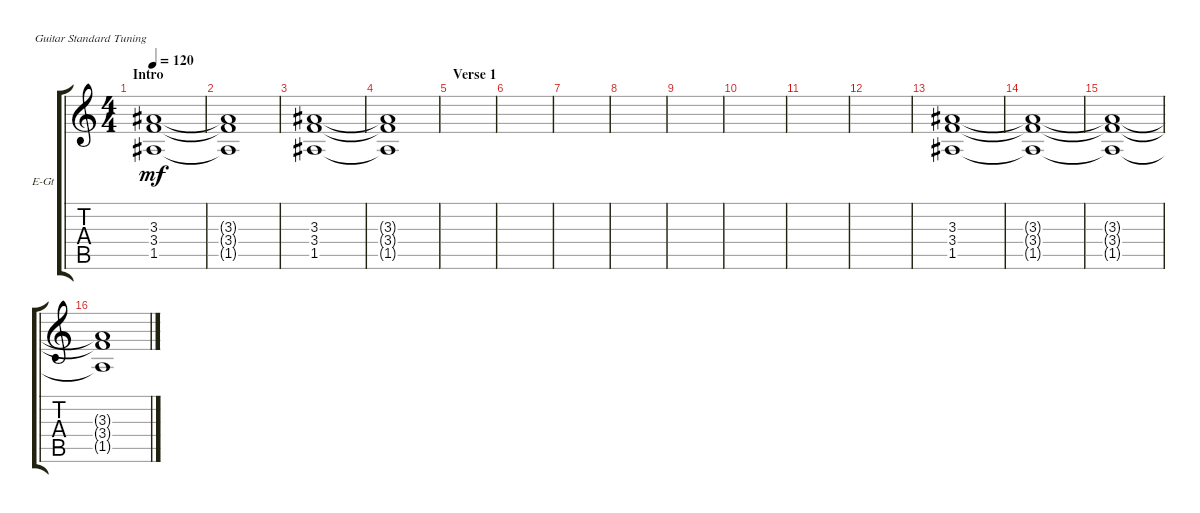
\defaultSystemsLayout 4
\bracketExtendMode groupsimilarinstruments
\firstSystemTrackNameOrientation horizontal
\otherSystemsTrackNameOrientation horizontal
\track ("Electric Guitar" "E-Gt") {instrument distortionguitar}
\staff {score tabs}
\tuning (E4 B3 G3 D3 A2 E2)
\ts (4 4)
\section ("" "Intro")
\tempo 120
\clef g2
\ks c
(1.5 3.4 3.3).1{dy mf instrument distortionguitar} |
(1.5{t} 3.4{t} 3.3{t}).1 |
(1.5 3.4 3.3).1 |
(1.5{t} 3.4{t} 3.3{t}).1 |
\section ("" "Verse 1")
|
|
|
|
|
|
|
|
(1.5 3.4 3.3).1 |
(1.5{t} 3.4{t} 3.3{t}).1 |
(1.5{t} 3.4{t} 3.3{t}).1 |
(1.5{t} 3.4{t} 3.3{t}).1
